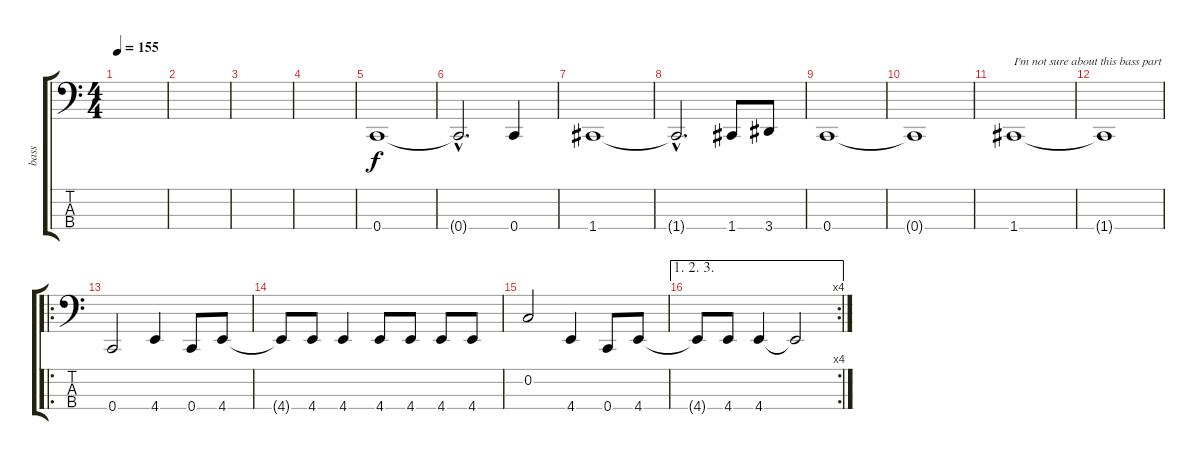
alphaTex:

\track ("bass" "bass") {instrument electricbassfinger}
\staff {score tabs}
\tuning (F2 C2 G1 C1) {hide}
\ts (4 4)
\tempo 155
\clef f4
\ks c
|
|
|
|
0.4.1 |
0.4{hac t}.2{d} 0.4.4 |
1.4.1 |
1.4{hac t}.2{d} 1.4.8 3.4.8 |
0.4.1 |
0.4{t}.1 |
1.4.1{txt "I'm not sure about this bass part"} |
1.4{t}.1 |
\ro
0.4.2 4.4.4 0.4.8 4.4.8 |
4.4{t}.8 4.4.8 4.4.4 4.4.8 4.4.8 4.4.8 4.4.8 |
0.2.2 4.4.4 0.4.8 4.4.8 |
\ae (1 2 3)
\rc 4
4.4{t}.8 4.4.8 4.4.4 4.4{t}.2
